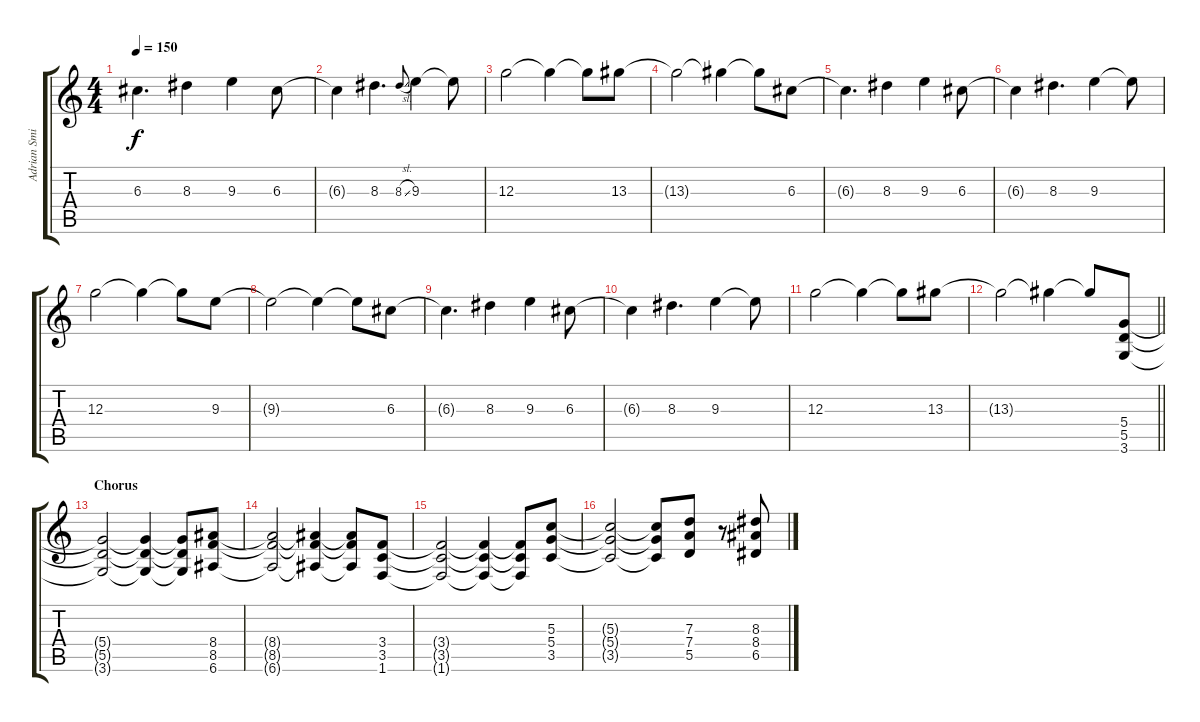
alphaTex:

\track ("Adrian Smith" "Adrian Smi") {instrument distortionguitar}
\staff {score tabs}
\tuning (E4 B3 G3 D3 A2 E2) {hide}
\ts (4 4)
\tempo 150
\clef g2
\ks c
6.3{t}.4{d dy f} 8.3.4 9.3.4 6.3.8 |
6.3{t}.4 8.3.4{d} 8.3{sl}.8{gr onbeat} 9.3.4 9.3{t}.8 |
12.3.2 12.3{t}.4 12.3{t}.8 13.3.8 |
13.3{t}.2 13.3{t}.4 13.3{t}.8 6.3.8 |
6.3{t}.4{d} 8.3.4 9.3.4 6.3.8 |
6.3{t}.4 8.3.4{d} 9.3.4 9.3{t}.8 |
12.3.2 12.3{t}.4 12.3{t}.8 9.3.8 |
9.3{t}.2 9.3{t}.4 9.3{t}.8 6.3.8 |
6.3{t}.4{d} 8.3.4 9.3.4 6.3.8 |
6.3{t}.4 8.3.4{d} 9.3.4 9.3{t}.8 |
12.3.2 12.3{t}.4 12.3{t}.8 13.3.8 |
\barLineRight lightlight
13.3{t}.2 13.3{t}.4 13.3{t}.8 (5.4 5.5 3.6).8 |
\section ("" "Chorus")
(5.4{t} 5.5{t} 3.6{t}).2 (5.4{t} 5.5{t} 3.6{t}).4 (5.4{t} 5.5{t} 3.6{t}).8 (8.4 8.5 6.6).8 |
(8.4{t} 8.5{t} 6.6{t}).2 (8.4{t} 8.5{t} 6.6{t}).4 (8.4{t} 8.5{t} 6.6{t}).8 (3.4 3.5 1.6).8 |
(3.4{t} 3.5{t} 1.6{t}).2 (3.4{t} 3.5{t} 1.6{t}).4 (3.4{t} 3.5{t} 1.6{t}).8 (5.3 5.4 3.5).8 |
(5.3{t} 5.4{t} 3.5{t}).2 (5.3{t} 5.4{t} 3.5{t}).8 (7.3 7.4 5.5).8 r.8 (8.3 8.4 6.5).8
